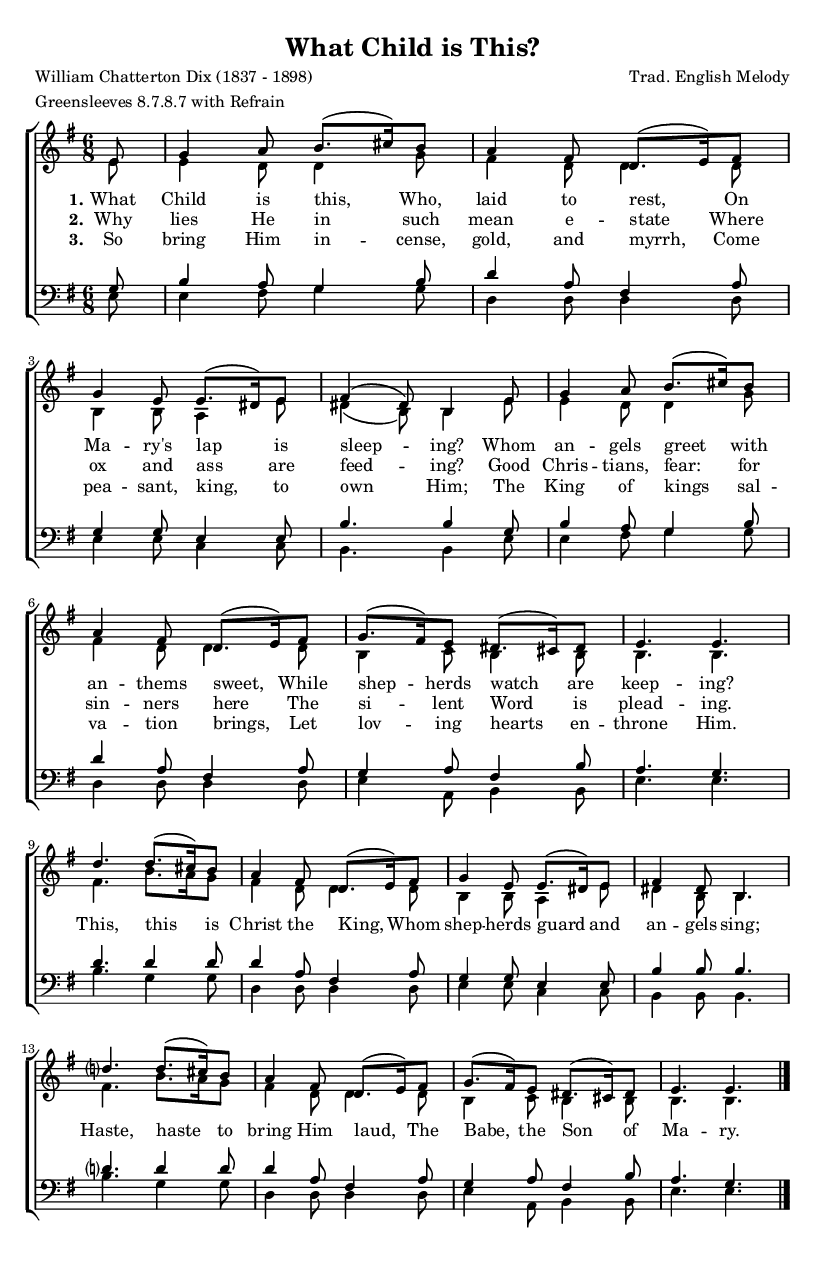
% Created on Tue Dec 01 22:21:31 EST 2009
\version "2.14.2"

\header {
  title = "What Child is This?"
  toc_as = "What Child is This? (Greensleeves)"
  poet = "William Chatterton Dix (1837 - 1898)"
  composer = "Trad. English Melody"
  meter = "Greensleeves 8.7.8.7 with Refrain"
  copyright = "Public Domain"
  index_as = "Greensleeves"
}

\include "header.ly"

global = {
  \preamble
  \time 6/8
  \key e \minor
  \partial 8
}

verseI= \lyricmode {
  \set stanza = "1."
  What Child is this, Who, laid to rest,
  On Ma -- ry's lap is sleep -- ing?
  Whom an -- gels greet with an -- thems sweet,
  While shep -- herds watch are keep -- ing?
                                %refrain
  This, this is Christ the King,
  Whom shep -- herds guard and an -- gels sing;
  Haste, haste to bring Him laud,
  The Babe, the Son of Ma -- ry.
}

verseII= \lyricmode {
  \set stanza = "2."
  Why lies He in such mean e -- state
  Where ox and ass are feed -- ing?
  Good Chris -- tians, fear: for sin -- ners here
  The si -- lent Word is plead -- ing.
}

verseIII= \lyricmode {
  \set stanza = "3."
  So bring Him in -- cense, gold, and myrrh,
  Come pea -- sant, king, to own Him;
  The King of kings sal -- va -- tion brings,
  Let lov -- ing hearts en -- throne Him.
}

sop = \context Voice = "sop" {
  \voiceOne
  \relative c' {
  e8 |
  g4 a8 b8.( cis16) b8
  a4 fis8 d8.( e16) fis8
  g4 e8 e8.( dis16) e8
  fis4( dis8) b4 e8
  g4 a8 b8.( cis16) b8
  a4 fis8 d8.( e16) fis8
  g8.( fis16) e8 dis8.( cis16) dis8
  e4. e \break
                                %Refrain
  d' d8.( cis16) b8
  a4 fis8 d8.( e16) fis8
  g4 e8 e8.( dis16) e8
  fis4 dis8 b4.
  d'? d8.( cis16) b8
  a4 fis8 d8.( e16) fis8
  g8.( fis16) e8 dis8.( cis16) dis8
  e4. e \bar "|."
}}

alto = \context Voice = "alto" {
  \voiceTwo
  \relative c' {
  e8 |
  e4 d8 d4 g8
  fis4 d8 d4 d8
  b4 b8 a4 e'8
  dis4( b8) b4 e8
  e4 d8 d4 g8
  fis4 d8 d4 d8
  b4 c8 b4 b8
  b4. b
                                %Refrain
  fis' b8. a16 g8
  fis4 d8 d4 d8
  b4 b8 a4 e'8
  dis4 b8 b4.
  fis'4. b8. a16 g8
  fis4 d8 d4 d8
  b4 c8 b4 b8
  b4. b
}}

tenor = \context Voice = "tenor" {
  \voiceOne
  \relative c' {
  g8 |
  b4 a8 g4 b8
  d4 a8 fis4 a8
  g4 g8 e4 e8
  b'4. b4 g8
  b4 a8 g4 b8
  d4 a8 fis4 a8
  g4 a8 fis4 b8 a4.g
                                %Refrain
  d' d4 d8
  d4 a8 fis4 a8
  g4 g8 e4 e8
  b'4 b8 b4.
  d? d4 d8
  d4 a8 fis4 a8
  g4 a8 fis4 b8 a4. g
  }
}

bass = \context Voice = "bass" {
  \voiceTwo
  \relative c {
  e8 |
  e4 fis8 g4 g8
  d4 d8 d4 d8
  e4 e8 c4 c8
  b4. b4 e8
  e4 fis8 g4 g8
  d4 d8 d4 d8
  e4 a,8 b4 b8
  e4. e
                                %Refrain
  b'4. g4 g8
  d4 d8 d4 d8
  e4 e8 c4 c8
  b4 b8 b4.
  b' g4 g8
  d4 d8 d4 d8
  e4 a,8 b4 b8
  e4. e
  }
}

\score {
  \context ChoirStaff <<
    \unset ChoirStaff.melismaBusyProperties
    \context Staff ="upper"  { \clef "G" <<
      \global
      \sop
      \alto
    >>}

    \lyricsto "sop" \context Lyrics = "stanza-1" {
      \set stanza = "1."
      \verseI }
    \lyricsto "sop" \context Lyrics = "stanza-2" {
      \set stanza = "2."
      \verseII }
    \lyricsto "sop" \context Lyrics = "stanza-3" {
      \set stanza = "3."
      \verseIII }
    \context Staff = "lower"  { \clef "F"<<
      \global
      \tenor
      \bass
    >>}
  >>
}
